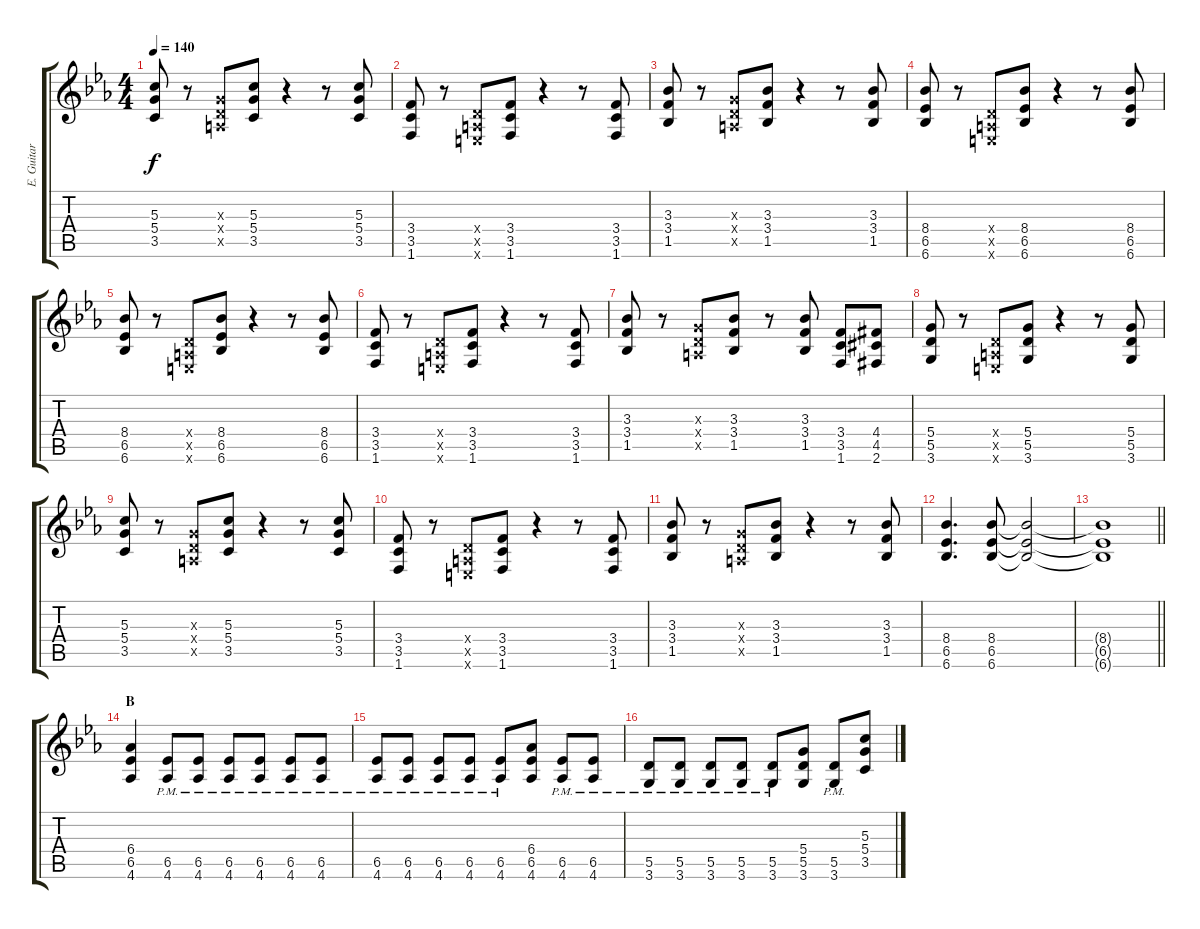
\track ("E. Guitar II" "E. Guitar ") {instrument overdrivenguitar}
\staff {score tabs}
\tuning (E4 B3 G3 D3 A2 E2) {hide}
\ts (4 4)
\tempo 140
\clef g2
\ks eb
(5.3 5.4 3.5).8{dy f} r.8 (0.3{x} 0.4{x} 0.5{x}).8 (5.3 5.4 3.5).8 r.4 r.8 (5.3 5.4 3.5).8 |
(3.4 3.5 1.6).8 r.8 (0.4{x} 0.5{x} 0.6{x}).8 (3.4 3.5 1.6).8 r.4 r.8 (3.4 3.5 1.6).8 |
(3.3 3.4 1.5).8 r.8 (0.3{x} 0.4{x} 0.5{x}).8 (3.3 3.4 1.5).8 r.4 r.8 (3.3 3.4 1.5).8 |
(8.4 6.5 6.6).8 r.8 (0.4{x} 0.5{x} 0.6{x}).8 (8.4 6.5 6.6).8 r.4 r.8 (8.4 6.5 6.6).8 |
(8.4 6.5 6.6).8 r.8 (0.4{x} 0.5{x} 0.6{x}).8 (8.4 6.5 6.6).8 r.4 r.8 (8.4 6.5 6.6).8 |
(3.4 3.5 1.6).8 r.8 (0.4{x} 0.5{x} 0.6{x}).8 (3.4 3.5 1.6).8 r.4 r.8 (3.4 3.5 1.6).8 |
(3.3 3.4 1.5).8 r.8 (0.3{x} 0.4{x} 0.5{x}).8 (3.3 3.4 1.5).8 r.8 (3.3 3.4 1.5).8 (3.4 3.5 1.6).8 (4.4{acc #} 4.5{acc #} 2.6{acc #}).8 |
(5.4 5.5 3.6).8 r.8 (0.4{x} 0.5{x} 0.6{x}).8 (5.4 5.5 3.6).8 r.4 r.8 (5.4 5.5 3.6).8 |
(5.3 5.4 3.5).8 r.8 (0.3{x} 0.4{x} 0.5{x}).8 (5.3 5.4 3.5).8 r.4 r.8 (5.3 5.4 3.5).8 |
(3.4 3.5 1.6).8 r.8 (0.4{x} 0.5{x} 0.6{x}).8 (3.4 3.5 1.6).8 r.4 r.8 (3.4 3.5 1.6).8 |
(3.3 3.4 1.5).8 r.8 (0.3{x} 0.4{x} 0.5{x}).8 (3.3 3.4 1.5).8 r.4 r.8 (3.3 3.4 1.5).8 |
(8.4 6.5 6.6).4{d} (8.4 6.5 6.6).8 (8.4{t} 6.5{t} 6.6{t}).2 |
\barLineRight lightlight
(8.4{t} 6.5{t} 6.6{t}).1 |
\section ("" "B")
(6.4 6.5 4.6).4 (6.5{pm} 4.6{pm}).8 (6.5{pm} 4.6{pm}).8 (6.5{pm} 4.6{pm}).8 (6.5{pm} 4.6{pm}).8 (6.5{pm} 4.6{pm}).8 (6.5{pm} 4.6{pm}).8 |
(6.5{pm} 4.6{pm}).8 (6.5{pm} 4.6{pm}).8 (6.5{pm} 4.6{pm}).8 (6.5{pm} 4.6{pm}).8 (6.5{pm} 4.6{pm}).8 (6.4 6.5 4.6).8 (6.5{pm} 4.6{pm}).8 (6.5{pm} 4.6{pm}).8 |
(5.5{pm} 3.6{pm}).8 (5.5{pm} 3.6{pm}).8 (5.5{pm} 3.6{pm}).8 (5.5{pm} 3.6{pm}).8 (5.5{pm} 3.6{pm}).8 (5.4 5.5 3.6).8 (5.5{pm} 3.6{pm}).8 (5.3 5.4 3.5).8
